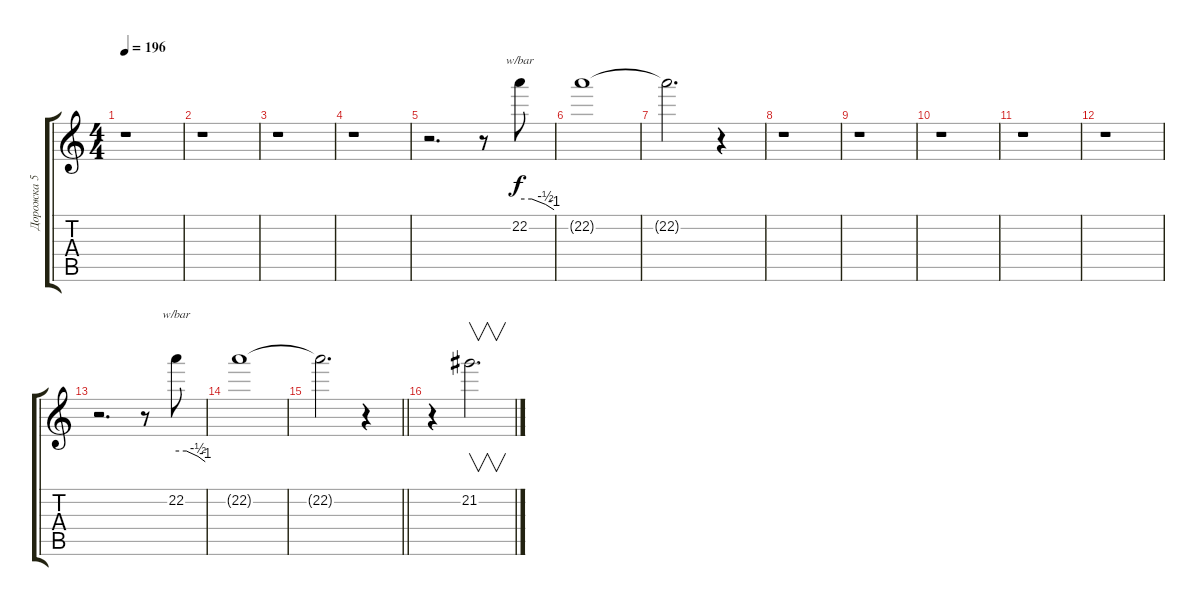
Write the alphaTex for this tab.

\track ("Дорожка 5" "Дорожка 5") {instrument distortionguitar}
\staff {score tabs}
\tuning (E4 B3 G3 D3 A2 E2) {hide}
\ts (4 4)
\tempo 196
\clef g2
\ks c
r.1{dy f} |
r.1 |
r.1 |
r.1 |
r.2{d} r.8 22.2.8{tbe (custom default 0 0 21 0 45 -2 60 -4)} |
22.2{t}.1 |
22.2{t}.2{d} r.4 |
r.1 |
r.1 |
r.1 |
r.1 |
r.1 |
r.2{d} r.8 22.2.8{tbe (custom default 0 0 21 0 45 -2 60 -4)} |
22.2{t}.1 |
\barLineRight lightlight
22.2{t}.2{d} r.4 |
r.4 21.2.2{v d}
